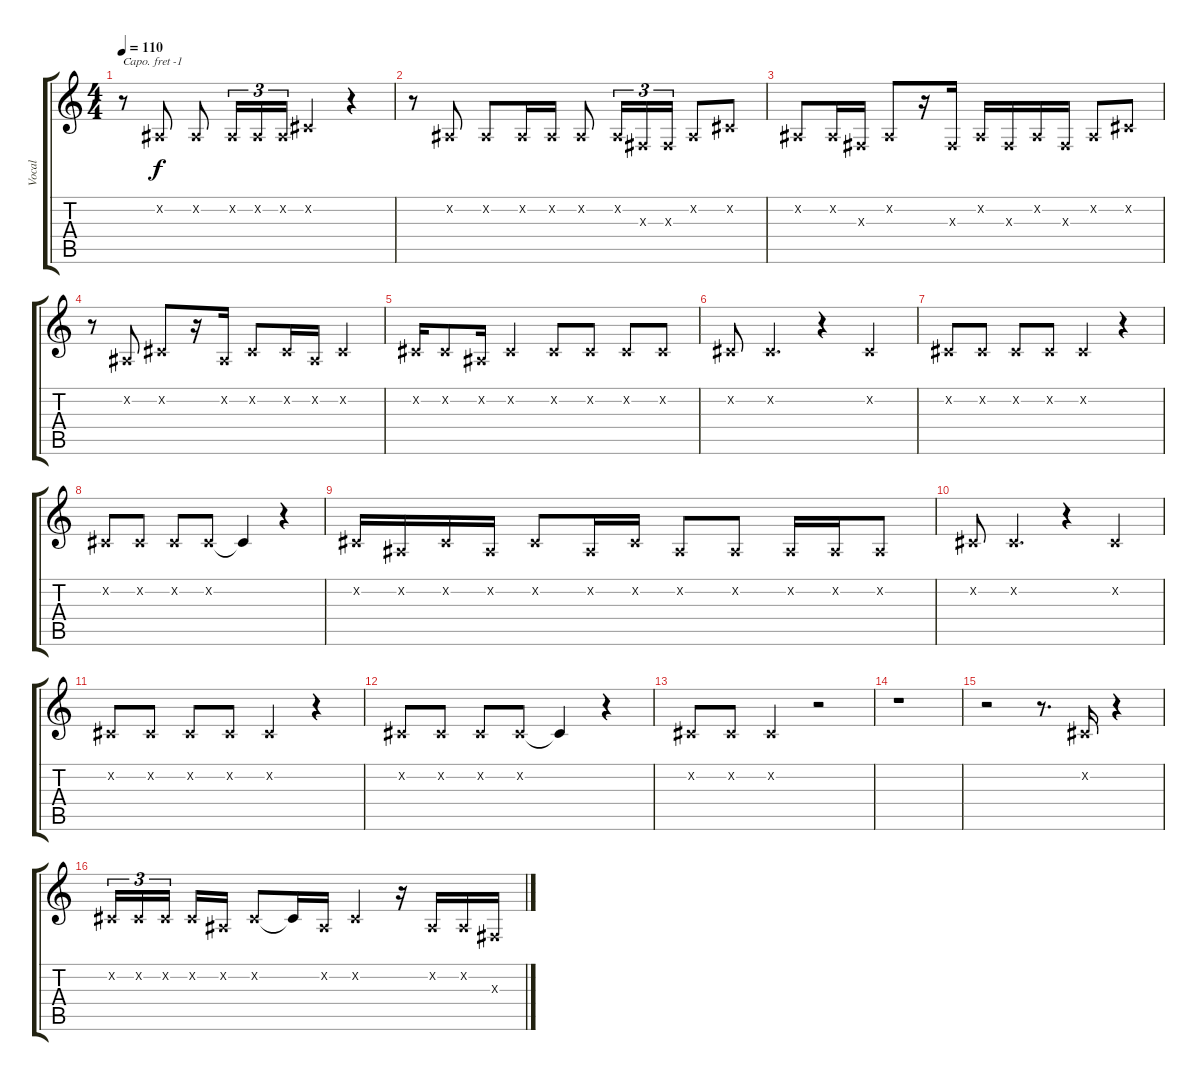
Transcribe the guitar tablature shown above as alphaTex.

\track ("Vocal" "Vocal") {instrument lead1square}
\staff {score tabs}
\capo -1
\tuning (E4 B3 G3 D3 A2 E2) {hide}
\ts (4 4)
\tempo 110
\clef g2
\ks c
r.8{dy f} 0.2{x}.8 0.2{x}.8 0.2{x}.16{tu (3 2)} 0.2{x}.16{tu (3 2)} 0.2{x}.16{tu (3 2)} 3.2{x}.4 r.4 |
r.8 0.2{x}.8 0.2{x}.8 0.2{x}.16 0.2{x}.16 0.2{x}.8 0.2{x}.16{tu (3 2)} 0.3{x}.16{tu (3 2)} 0.3{x}.16{tu (3 2)} 0.2{x}.8 3.2{x}.8 |
0.2{x}.8 0.2{x}.16 0.3{x}.16 0.2{x}.8 r.16 0.3{x}.16 0.2{x}.16 0.3{x}.16 0.2{x}.16 0.3{x}.16 0.2{x}.8 3.2{x}.8 |
r.8 0.2{x}.8 3.2{x}.8 r.16 0.2{x}.16 3.2{x}.8 3.2{x}.16 0.2{x}.16 3.2{x}.4 |
3.2{x}.16 3.2{x}.8 0.2{x}.16 3.2{x}.4 3.2{x}.8 3.2{x}.8 3.2{x}.8 3.2{x}.8 |
3.2{x}.8 3.2{x}.4{d} r.4 3.2{x}.4 |
3.2{x}.8 3.2{x}.8 3.2{x}.8 3.2{x}.8 3.2{x}.4 r.4 |
3.2{x}.8 3.2{x}.8 3.2{x}.8 3.2{x}.8 3.2{t}.4 r.4 |
3.2{x}.16 0.2{x}.16 3.2{x}.16 0.2{x}.16 3.2{x}.8 0.2{x}.16 3.2{x}.16 0.2{x}.8 0.2{x}.8 0.2{x}.16 0.2{x}.16 0.2{x}.8 |
3.2{x}.8 3.2{x}.4{d} r.4 3.2{x}.4 |
3.2{x}.8 3.2{x}.8 3.2{x}.8 3.2{x}.8 3.2{x}.4 r.4 |
3.2{x}.8 3.2{x}.8 3.2{x}.8 3.2{x}.8 3.2{t}.4 r.4 |
3.2{x}.8 3.2{x}.8 3.2{x}.4 r.2 |
r.1 |
r.2 r.8{d} 3.2{x}.16 r.4 |
3.2{x}.16{tu (3 2)} 3.2{x}.16{tu (3 2)} 3.2{x}.16{tu (3 2)} 3.2{x}.16 0.2{x}.16 3.2{x}.8 3.2{t}.16 0.2{x}.16 3.2{x}.4 r.16 0.2{x}.16 0.2{x}.16 0.3{x}.16
